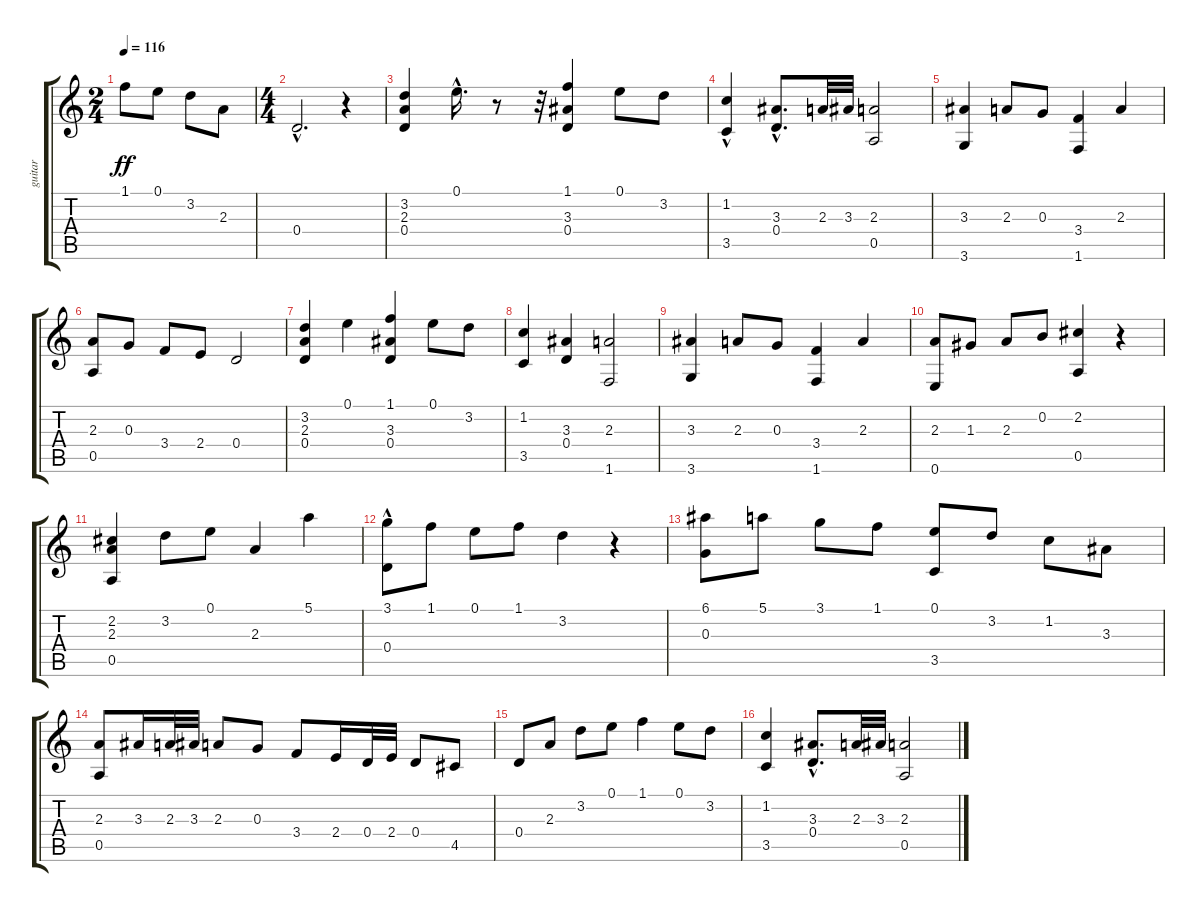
\track ("guitar" "guitar") {instrument acousticguitarsteel}
\staff {score tabs}
\tuning (E4 B3 G3 D3 A2 E2) {hide}
\ts (2 4)
\tempo 116
\clef g2
\ks c
1.1.8{dy ff} 0.1.8 3.2.8 2.3.8 |
\ts (4 4)
0.4{hac}.2{d} r.4 |
(3.2 2.3 0.4).4 0.1{hac}.16{d} r.8 r.32 (1.1 3.3 0.4).4 0.1.8 3.2.8 |
(1.2{hac} 3.5).4 (3.3{hac} 0.4).8{d} 2.3.32 3.3.32 (2.3 0.5).2 |
(3.3 3.6).4 2.3.8 0.3.8 (3.4 1.6).4 2.3.4 |
(2.3 0.5).8 0.3.8 3.4.8 2.4.8 0.4.2 |
(3.2 2.3 0.4).4 0.1.4 (1.1 3.3 0.4).4 0.1.8 3.2.8 |
(1.2 3.5).4 (3.3 0.4).4 (2.3 1.6).2 |
(3.3 3.6).4 2.3.8 0.3.8 (3.4 1.6).4 2.3.4 |
(2.3 0.6).8 1.3.8 2.3.8 0.2.8 (2.2 0.5).4 r.4 |
(2.2 2.3 0.5).4 3.2.8 0.1.8 2.3.4 5.1.4 |
(3.1 0.4{hac}).8 1.1.8 0.1.8 1.1.8 3.2.4 r.4 |
(6.1 0.3).8 5.1.8 3.1.8 1.1.8 (0.1 3.5).8 3.2.8 1.2.8 3.3.8 |
(2.3 0.5).8 3.3.16 2.3.32 3.3.32 2.3.8 0.3.8 3.4.8 2.4.16 0.4.32 2.4.32 0.4.8 4.5.8 |
0.4.8 2.3.8 3.2.8 0.1.8 1.1.4 0.1.8 3.2.8 |
(1.2 3.5).4 (3.3{hac} 0.4).8{d} 2.3.32 3.3.32 (2.3 0.5).2
